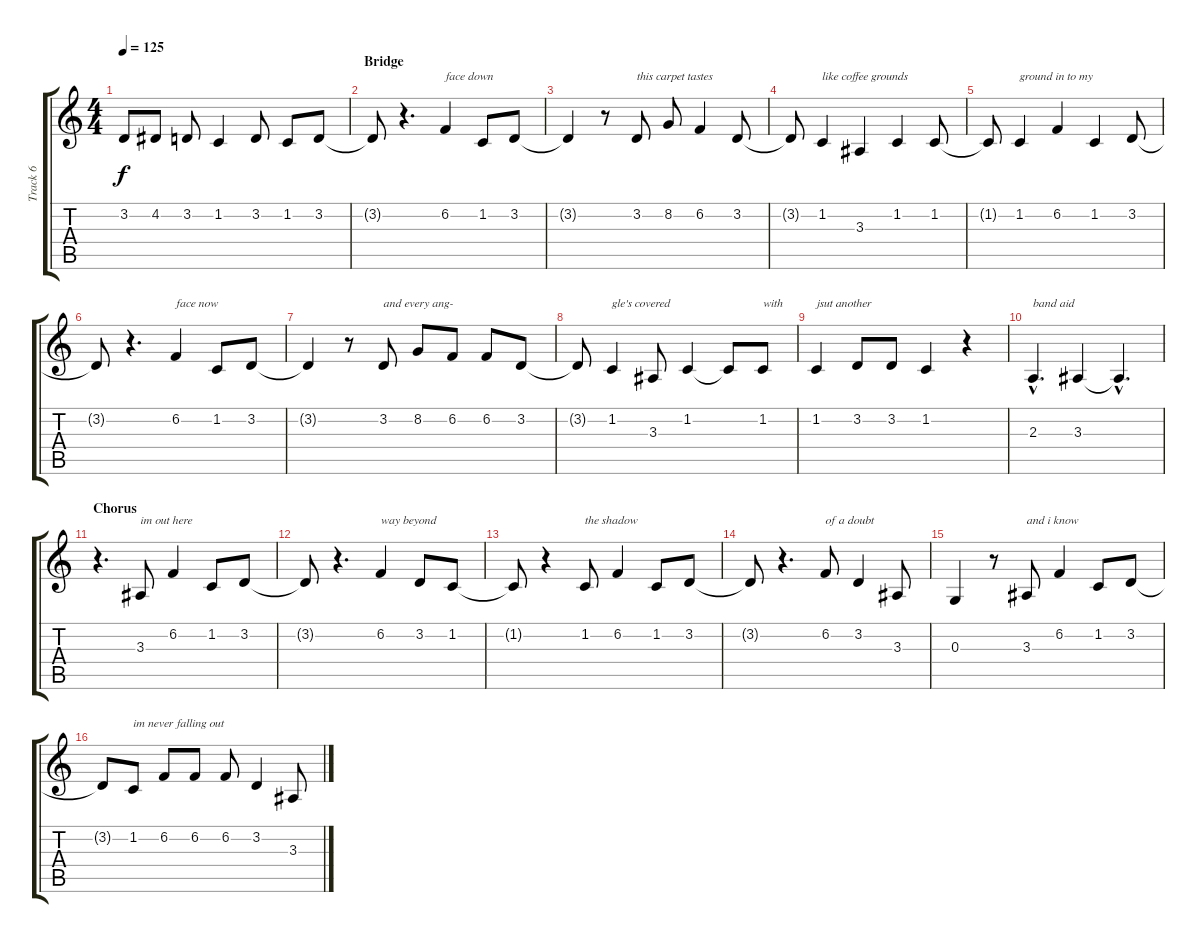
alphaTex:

\track ("Track 6" "Track 6") {instrument oboe}
\staff {score tabs}
\tuning (E4 B3 G3 D3 A2 E2) {hide}
\ts (4 4)
\tempo 125
\clef g2
\ks c
3.2.8{dy f} 4.2.8 3.2.8 1.2.4 3.2.8 1.2.8 3.2.8 |
\section ("" "Bridge")
3.2{t}.8 r.4{d} 6.2.4{txt "face down"} 1.2.8 3.2.8 |
3.2{t}.4 r.8 3.2.8{txt "this carpet tastes"} 8.2.8 6.2.4 3.2.8 |
3.2{t}.8 1.2.4{txt "like coffee grounds"} 3.3.4 1.2.4 1.2.8 |
1.2{t}.8 1.2.4{txt "ground in to my"} 6.2.4 1.2.4 3.2.8 |
3.2{t}.8 r.4{d} 6.2.4{txt "face now"} 1.2.8 3.2.8 |
3.2{t}.4 r.8 3.2.8{txt "and every ang-"} 8.2.8 6.2.8 6.2.8 3.2.8 |
3.2{t}.8 1.2.4{txt "gle's covered"} 3.3.8 1.2.4 1.2{t}.8 1.2.8{txt "with"} |
1.2.4{txt "jsut another"} 3.2.8 3.2.8 1.2.4 r.4 |
2.3{hac}.4{d txt "band aid"} 3.3.4 3.3{hac t}.4{d} |
\section ("" "Chorus")
r.4{d} 3.3.8{txt "im out here"} 6.2.4 1.2.8 3.2.8 |
3.2{t}.8 r.4{d} 6.2.4{txt "way beyond"} 3.2.8 1.2.8 |
1.2{t}.8 r.4 1.2.8{txt "the shadow"} 6.2.4 1.2.8 3.2.8 |
3.2{t}.8 r.4{d} 6.2.8{txt "of a doubt"} 3.2.4 3.3.8 |
0.3.4 r.8 3.3.8{txt "and i know"} 6.2.4 1.2.8 3.2.8 |
3.2{t}.8 1.2.8{txt "im never falling out"} 6.2.8 6.2.8 6.2.8 3.2.4 3.3.8
